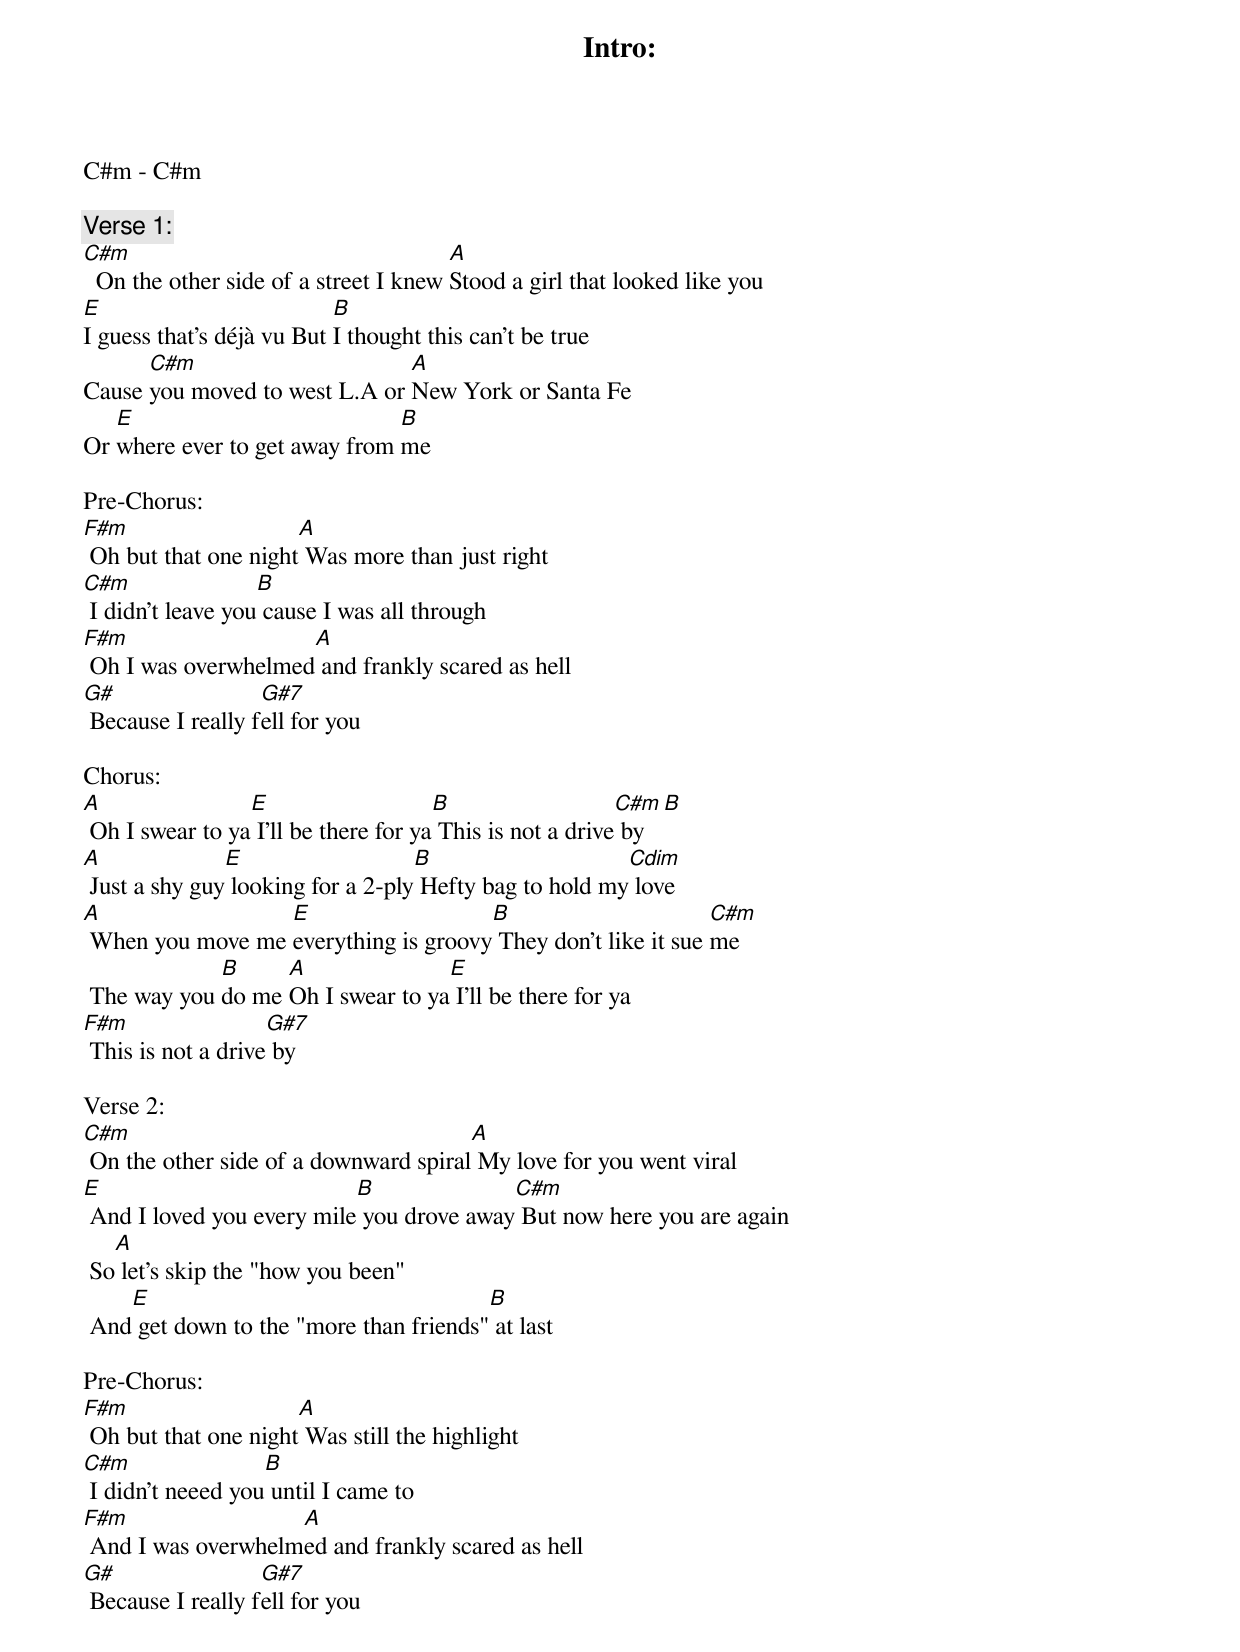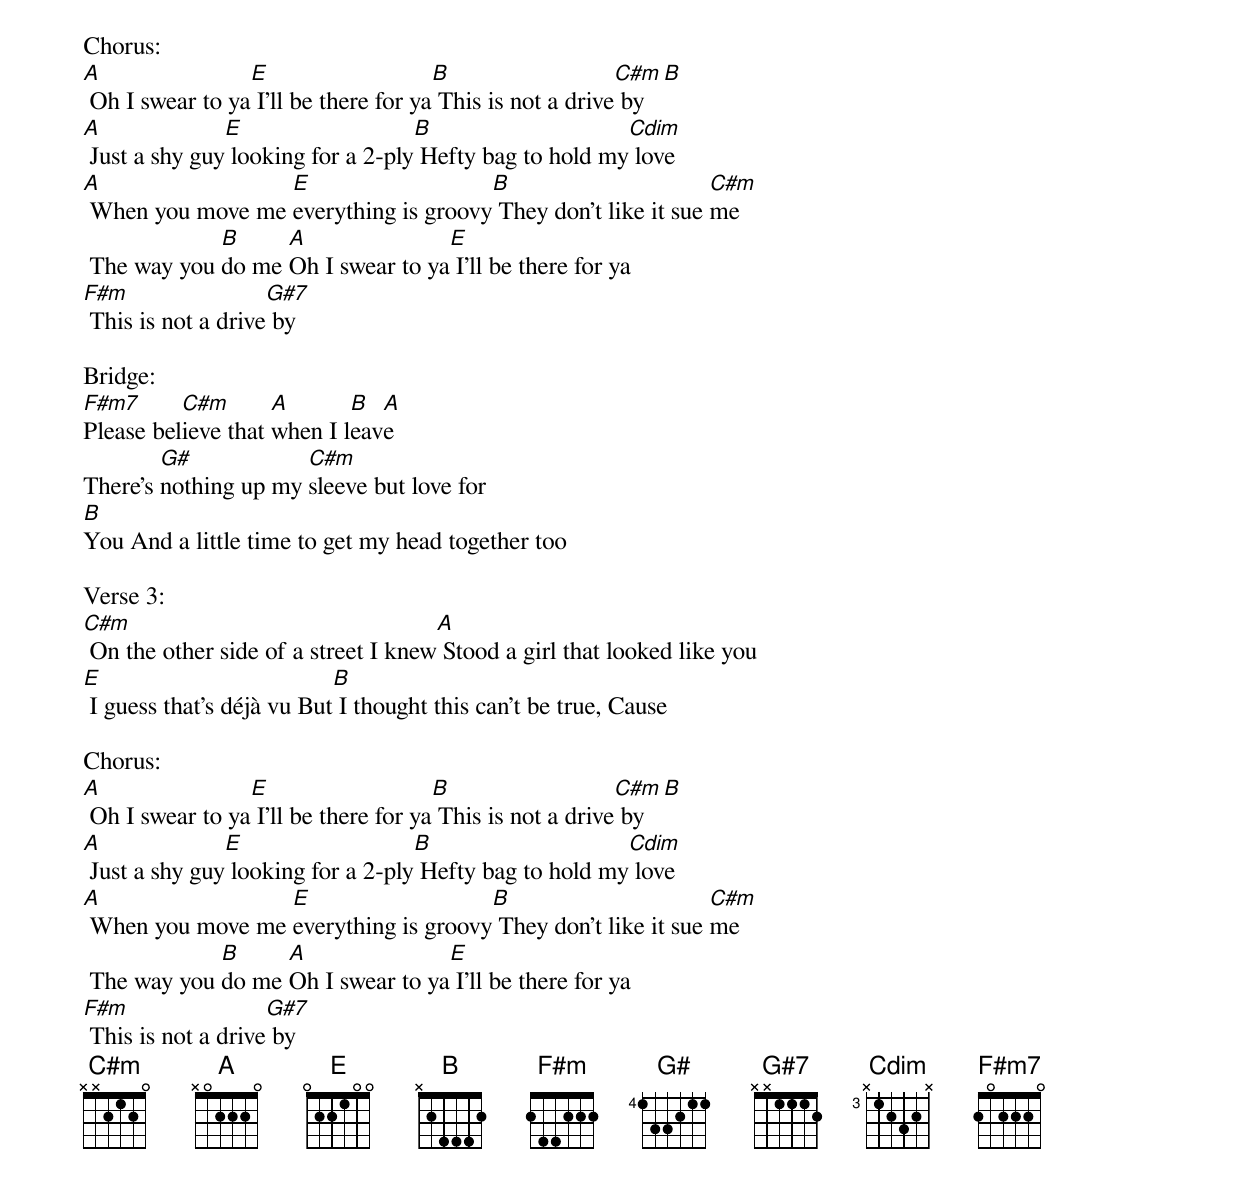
Intro:
C#m - C#m

Verse 1:
C#m                                    A
  On the other side of a street I knew Stood a girl that looked like you
E                          B
I guess that's déjà vu But I thought this can't be true
      C#m                      A
Cause you moved to west L.A or New York or Santa Fe
   E                           B
Or where ever to get away from me

Pre-Chorus:
F#m                   A
 Oh but that one night Was more than just right
C#m                B
 I didn't leave you cause I was all through
F#m                  A
 Oh I was overwhelmed and frankly scared as hell
G#                 G#7
 Because I really fell for you

Chorus:
A                E                    B                   C#m  B
 Oh I swear to ya I'll be there for ya This is not a drive by
A              E                   B                    Cdim
 Just a shy guy looking for a 2-ply Hefty bag to hold my love
A                 E                   B                       C#m
 When you move me everything is groovy They don't like it sue me
             B     A               E
 The way you do me Oh I swear to ya I'll be there for ya
F#m                 G#7
 This is not a drive by

Verse 2:
C#m                                    A
 On the other side of a downward spiral My love for you went viral
E                          B              C#m
 And I loved you every mile you drove away But now here you are again
   A
 So let's skip the "how you been"
    E                                   B
 And get down to the "more than friends" at last

Pre-Chorus:
F#m                   A
 Oh but that one night Was still the highlight
C#m                B
 I didn't neeed you until I came to
F#m                 A
 And I was overwhelmed and frankly scared as hell
G#                 G#7
 Because I really fell for you



Chorus:
A                E                    B                   C#m  B
 Oh I swear to ya I'll be there for ya This is not a drive by
A              E                   B                    Cdim
 Just a shy guy looking for a 2-ply Hefty bag to hold my love
A                 E                   B                       C#m
 When you move me everything is groovy They don't like it sue me
             B     A               E
 The way you do me Oh I swear to ya I'll be there for ya
F#m                 G#7
 This is not a drive by

Bridge:
F#m7      C#m       A       B  A
Please believe that when I leave
        G#            C#m
There's nothing up my sleeve but love for
B
You And a little time to get my head together too

Verse 3:
C#m                                  A
 On the other side of a street I knew Stood a girl that looked like you
E                          B
 I guess that's déjà vu But I thought this can't be true, Cause

Chorus:
A                E                    B                   C#m  B
 Oh I swear to ya I'll be there for ya This is not a drive by
A              E                   B                    Cdim
 Just a shy guy looking for a 2-ply Hefty bag to hold my love
A                 E                   B                       C#m
 When you move me everything is groovy They don't like it sue me
             B     A               E
 The way you do me Oh I swear to ya I'll be there for ya
F#m                 G#7
 This is not a drive by
